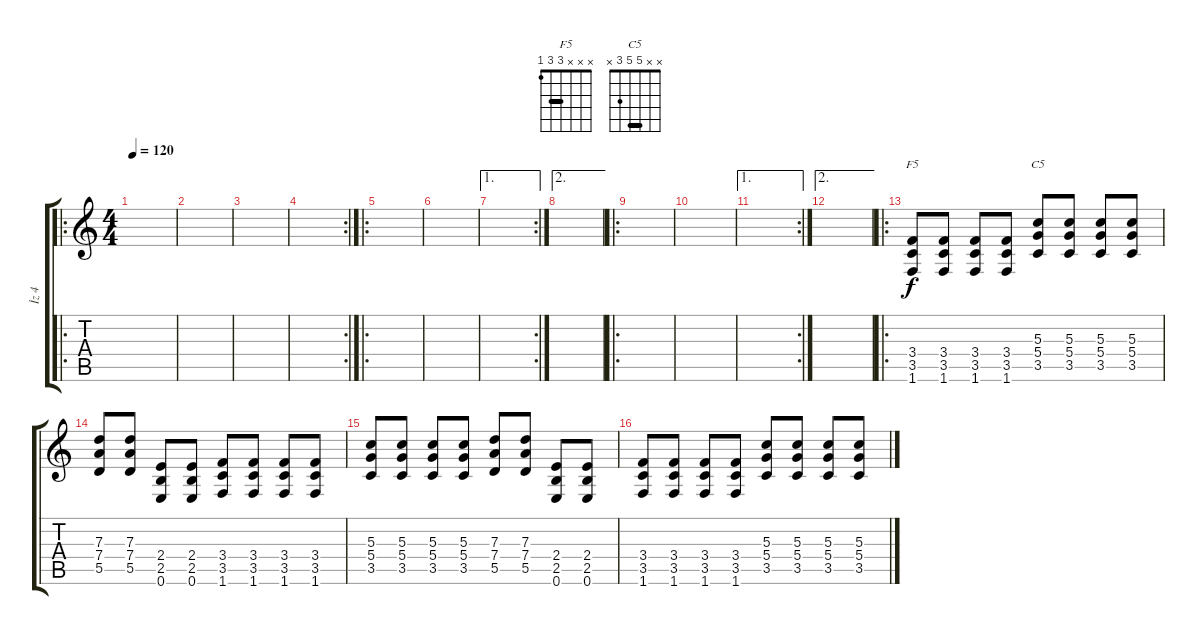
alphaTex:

\track ("İz 4" "İz 4") {instrument distortionguitar}
\staff {score tabs}
\tuning (E4 B3 G3 D3 A2 E2) {hide}
\chord ("F5" x x x 3 3 1) {barre 3}
\chord ("C5" x x 5 5 3 x) {barre 5}
\ro
\ts (4 4)
\tempo 120
\clef g2
\ks c
|
|
|
\rc 2
|
\ro
|
|
\ae 1
\rc 2
|
\ae 2
|
\ro
|
|
\ae 1
\rc 2
|
\ae 2
|
\ro
(3.4 3.5 1.6).8{ch "F5"} (3.4 3.5 1.6).8 (3.4 3.5 1.6).8 (3.4 3.5 1.6).8 (5.3 5.4 3.5).8{ch "C5"} (5.3 5.4 3.5).8 (5.3 5.4 3.5).8 (5.3 5.4 3.5).8 |
(7.3 7.4 5.5).8 (7.3 7.4 5.5).8 (2.4 2.5 0.6).8 (2.4 2.5 0.6).8 (3.4 3.5 1.6).8 (3.4 3.5 1.6).8 (3.4 3.5 1.6).8 (3.4 3.5 1.6).8 |
(5.3 5.4 3.5).8 (5.3 5.4 3.5).8 (5.3 5.4 3.5).8 (5.3 5.4 3.5).8 (7.3 7.4 5.5).8 (7.3 7.4 5.5).8 (2.4 2.5 0.6).8 (2.4 2.5 0.6).8 |
(3.4 3.5 1.6).8 (3.4 3.5 1.6).8 (3.4 3.5 1.6).8 (3.4 3.5 1.6).8 (5.3 5.4 3.5).8 (5.3 5.4 3.5).8 (5.3 5.4 3.5).8 (5.3 5.4 3.5).8
